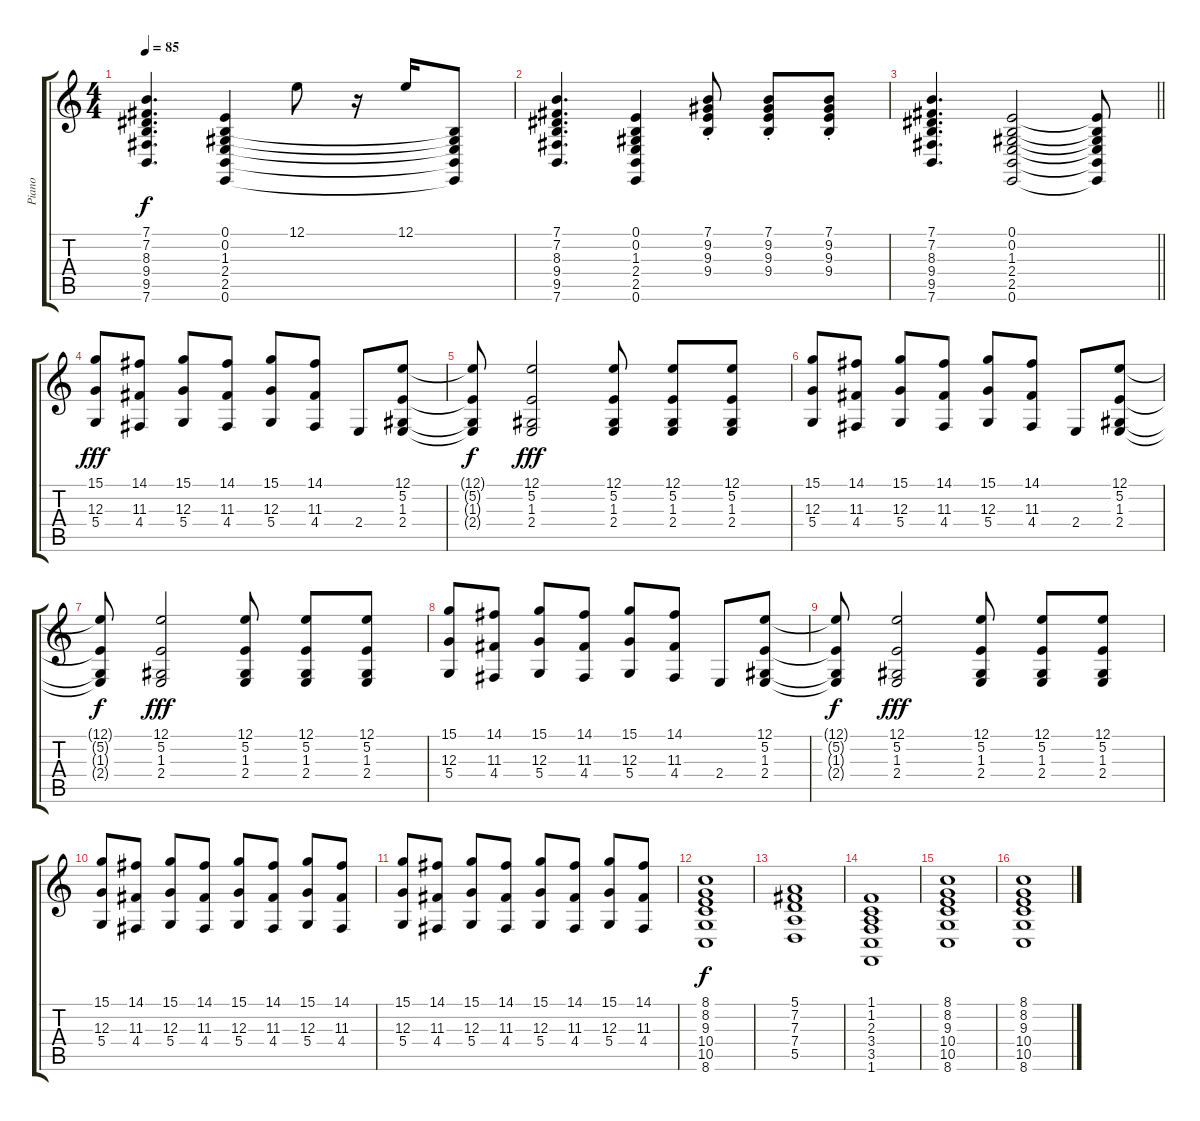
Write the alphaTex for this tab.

\track ("Piano" "Piano") {instrument brightacousticpiano}
\staff {score tabs}
\tuning (E4 B3 G3 D3 A2 E2) {hide}
\ts (4 4)
\tempo 85
\clef g2
\ks c
(7.1 7.2 8.3 9.4 9.5 7.6).4{d dy f volume 15} (0.1 0.2 1.3 2.4 2.5 0.6).4 12.1.8 r.16 12.1.16 (0.2{t} 1.3{t} 2.4{t} 2.5{t} 0.6{t}).8 |
(7.1 7.2 8.3 9.4 9.5 7.6).4{d} (0.1 0.2 1.3 2.4 2.5 0.6).4 (7.1{st} 9.2{st} 9.3{st} 9.4{st}).8 (7.1{st} 9.2{st} 9.3{st} 9.4{st}).8 (7.1{st} 9.2{st} 9.3{st} 9.4{st}).8 |
\barLineRight lightlight
(7.1 7.2 8.3 9.4 9.5 7.6).4{d} (0.1 0.2 1.3 2.4 2.5 0.6).2 (0.1{t} 0.2{t} 1.3{t} 2.4{t} 2.5{t} 0.6{t}).8 |
(15.1 12.3 5.4).8{dy fff volume 11} (14.1 11.3 4.4).8 (15.1 12.3 5.4).8 (14.1 11.3 4.4).8 (15.1 12.3 5.4).8 (14.1 11.3 4.4).8 2.4.8 (12.1 5.2 1.3 2.4).8 |
(12.1{t} 5.2{t} 1.3{t} 2.4{t}).8{dy f} (12.1 5.2 1.3 2.4).2{dy fff} (12.1 5.2 1.3 2.4).8 (12.1 5.2 1.3 2.4).8 (12.1 5.2 1.3 2.4).8 |
(15.1 12.3 5.4).8{volume 11} (14.1 11.3 4.4).8 (15.1 12.3 5.4).8 (14.1 11.3 4.4).8 (15.1 12.3 5.4).8 (14.1 11.3 4.4).8 2.4.8 (12.1 5.2 1.3 2.4).8 |
(12.1{t} 5.2{t} 1.3{t} 2.4{t}).8{dy f} (12.1 5.2 1.3 2.4).2{dy fff} (12.1 5.2 1.3 2.4).8 (12.1 5.2 1.3 2.4).8 (12.1 5.2 1.3 2.4).8 |
(15.1 12.3 5.4).8{volume 11} (14.1 11.3 4.4).8 (15.1 12.3 5.4).8 (14.1 11.3 4.4).8 (15.1 12.3 5.4).8 (14.1 11.3 4.4).8 2.4.8 (12.1 5.2 1.3 2.4).8 |
(12.1{t} 5.2{t} 1.3{t} 2.4{t}).8{dy f} (12.1 5.2 1.3 2.4).2{dy fff} (12.1 5.2 1.3 2.4).8 (12.1 5.2 1.3 2.4).8 (12.1 5.2 1.3 2.4).8 |
(15.1 12.3 5.4).8{volume 10} (14.1 11.3 4.4).8 (15.1 12.3 5.4).8 (14.1 11.3 4.4).8 (15.1 12.3 5.4).8 (14.1 11.3 4.4).8 (15.1 12.3 5.4).8 (14.1 11.3 4.4).8 |
(15.1 12.3 5.4).8 (14.1 11.3 4.4).8 (15.1 12.3 5.4).8 (14.1 11.3 4.4).8 (15.1 12.3 5.4).8 (14.1 11.3 4.4).8 (15.1 12.3 5.4).8 (14.1 11.3 4.4).8 |
(8.1 8.2 9.3 10.4 10.5 8.6).1{dy f volume 13} |
(5.1 7.2 7.3 7.4 5.5).1 |
(1.1 1.2 2.3 3.4 3.5 1.6).1 |
(8.1 8.2 9.3 10.4 10.5 8.6).1 |
(8.1 8.2 9.3 10.4 10.5 8.6).1{volume 13}
